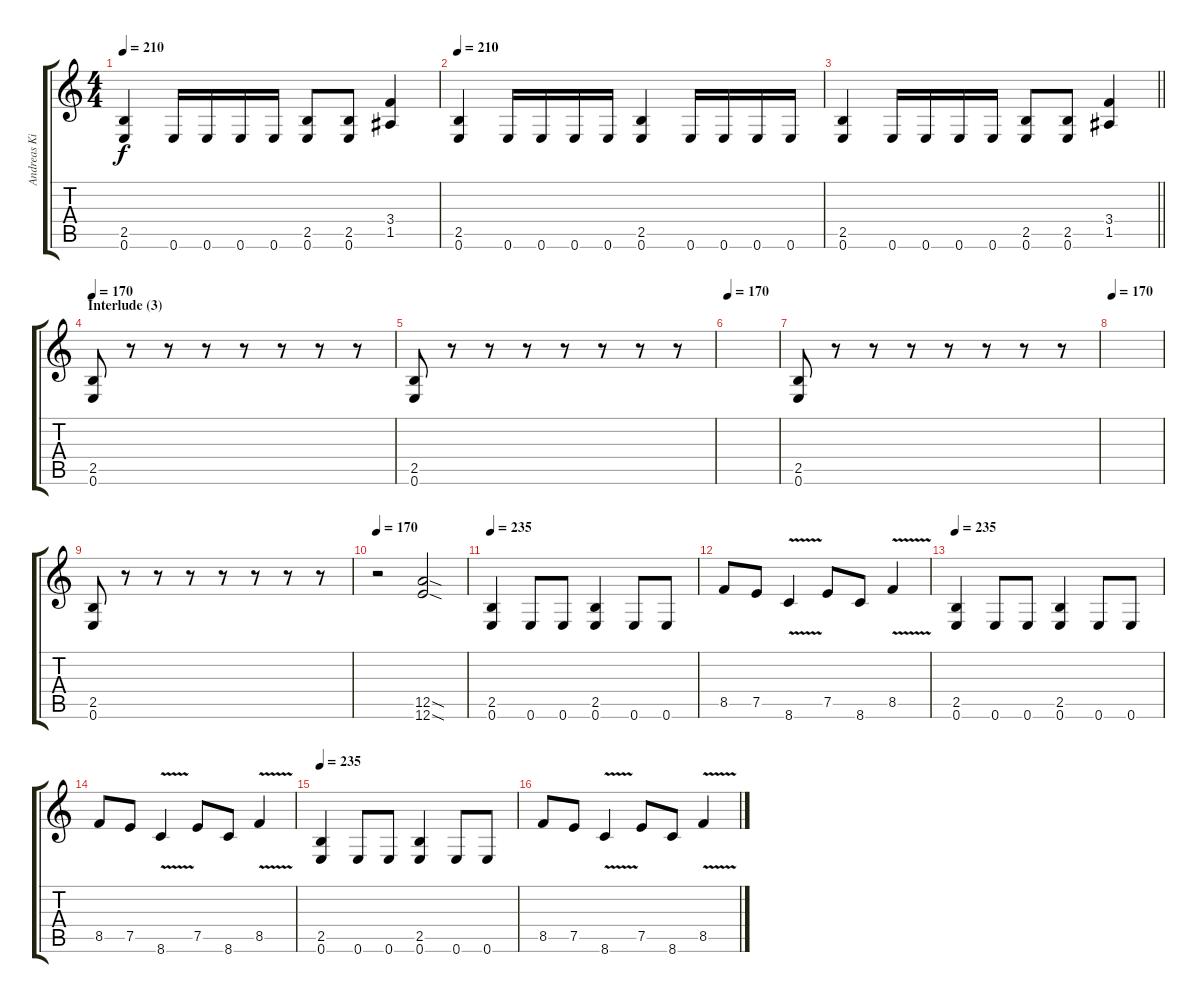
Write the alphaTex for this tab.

\track ("Andreas Kisser" "Andreas Ki") {instrument distortionguitar}
\staff {score tabs}
\tuning (E4 B3 G3 D3 A2 E2) {hide}
\ts (4 4)
\tempo 210
\clef g2
\ks c
(2.5 0.6).4{dy f} 0.6.16 0.6.16 0.6.16 0.6.16 (2.5 0.6).8 (2.5 0.6).8 (3.4 1.5).4 |
\tempo 210
(2.5 0.6).4 0.6.16 0.6.16 0.6.16 0.6.16 (2.5 0.6).4 0.6.16 0.6.16 0.6.16 0.6.16 |
\barLineRight lightlight
(2.5 0.6).4 0.6.16 0.6.16 0.6.16 0.6.16 (2.5 0.6).8 (2.5 0.6).8 (3.4 1.5).4 |
\section ("" "Interlude (3)")
\tempo 170
(2.5 0.6).8 r.8 r.8 r.8 r.8 r.8 r.8 r.8 |
(2.5 0.6).8 r.8 r.8 r.8 r.8 r.8 r.8 r.8 |
\tempo 170
|
(2.5 0.6).8 r.8 r.8 r.8 r.8 r.8 r.8 r.8 |
\tempo 170
|
(2.5 0.6).8 r.8 r.8 r.8 r.8 r.8 r.8 r.8 |
\tempo 170
r.2 (12.5{sod} 12.6{sod}).2 |
\tempo 235
(2.5 0.6).4 0.6.8 0.6.8 (2.5 0.6).4 0.6.8 0.6.8 |
8.5.8 7.5.8 8.6{v}.4 7.5.8 8.6.8 8.5{v}.4 |
\tempo 235
(2.5 0.6).4 0.6.8 0.6.8 (2.5 0.6).4 0.6.8 0.6.8 |
8.5.8 7.5.8 8.6{v}.4 7.5.8 8.6.8 8.5{v}.4 |
\tempo 235
(2.5 0.6).4 0.6.8 0.6.8 (2.5 0.6).4 0.6.8 0.6.8 |
8.5.8 7.5.8 8.6{v}.4 7.5.8 8.6.8 8.5{v}.4
